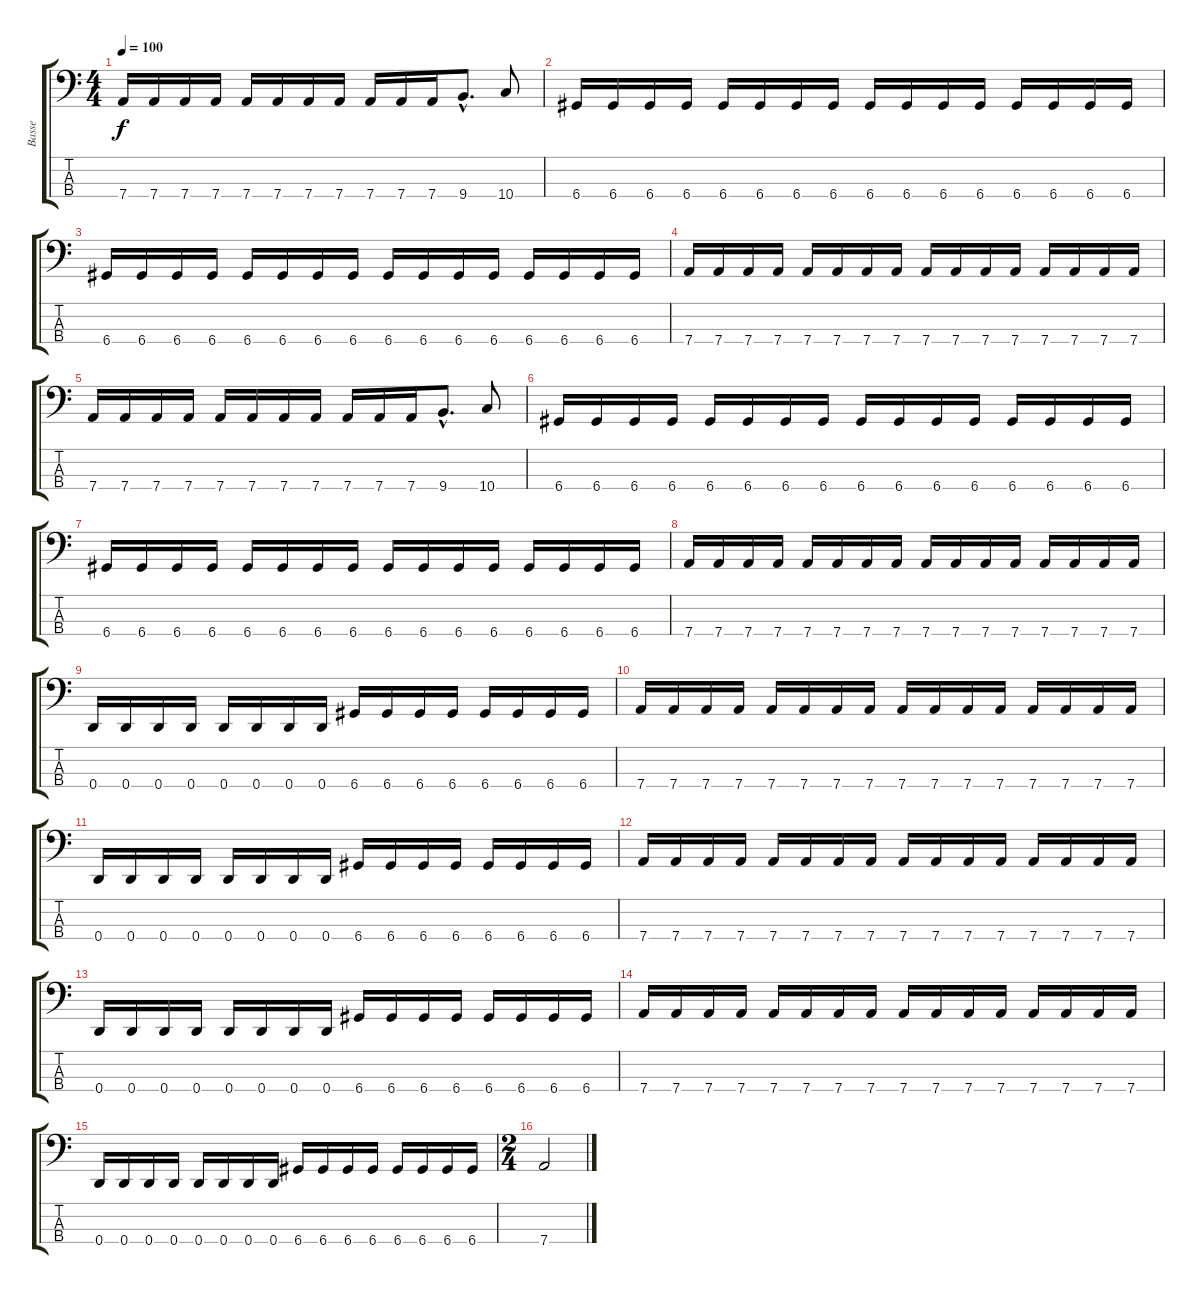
\track ("Basse" "Basse") {instrument electricbassfinger}
\staff {score tabs}
\tuning (G2 D2 A1 D1) {hide}
\ts (4 4)
\tempo 100
\clef f4
\ks c
7.4.16{dy f} 7.4.16 7.4.16 7.4.16 7.4.16 7.4.16 7.4.16 7.4.16 7.4.16 7.4.16 7.4.16 9.4{hac}.8{d} 10.4.8 |
6.4.16 6.4.16 6.4.16 6.4.16 6.4.16 6.4.16 6.4.16 6.4.16 6.4.16 6.4.16 6.4.16 6.4.16 6.4.16 6.4.16 6.4.16 6.4.16 |
6.4.16 6.4.16 6.4.16 6.4.16 6.4.16 6.4.16 6.4.16 6.4.16 6.4.16 6.4.16 6.4.16 6.4.16 6.4.16 6.4.16 6.4.16 6.4.16 |
7.4.16 7.4.16 7.4.16 7.4.16 7.4.16 7.4.16 7.4.16 7.4.16 7.4.16 7.4.16 7.4.16 7.4.16 7.4.16 7.4.16 7.4.16 7.4.16 |
7.4.16 7.4.16 7.4.16 7.4.16 7.4.16 7.4.16 7.4.16 7.4.16 7.4.16 7.4.16 7.4.16 9.4{hac}.8{d} 10.4.8 |
6.4.16 6.4.16 6.4.16 6.4.16 6.4.16 6.4.16 6.4.16 6.4.16 6.4.16 6.4.16 6.4.16 6.4.16 6.4.16 6.4.16 6.4.16 6.4.16 |
6.4.16 6.4.16 6.4.16 6.4.16 6.4.16 6.4.16 6.4.16 6.4.16 6.4.16 6.4.16 6.4.16 6.4.16 6.4.16 6.4.16 6.4.16 6.4.16 |
7.4.16 7.4.16 7.4.16 7.4.16 7.4.16 7.4.16 7.4.16 7.4.16 7.4.16 7.4.16 7.4.16 7.4.16 7.4.16 7.4.16 7.4.16 7.4.16 |
0.4.16 0.4.16 0.4.16 0.4.16 0.4.16 0.4.16 0.4.16 0.4.16 6.4.16 6.4.16 6.4.16 6.4.16 6.4.16 6.4.16 6.4.16 6.4.16 |
7.4.16 7.4.16 7.4.16 7.4.16 7.4.16 7.4.16 7.4.16 7.4.16 7.4.16 7.4.16 7.4.16 7.4.16 7.4.16 7.4.16 7.4.16 7.4.16 |
0.4.16 0.4.16 0.4.16 0.4.16 0.4.16 0.4.16 0.4.16 0.4.16 6.4.16 6.4.16 6.4.16 6.4.16 6.4.16 6.4.16 6.4.16 6.4.16 |
7.4.16 7.4.16 7.4.16 7.4.16 7.4.16 7.4.16 7.4.16 7.4.16 7.4.16 7.4.16 7.4.16 7.4.16 7.4.16 7.4.16 7.4.16 7.4.16 |
0.4.16 0.4.16 0.4.16 0.4.16 0.4.16 0.4.16 0.4.16 0.4.16 6.4.16 6.4.16 6.4.16 6.4.16 6.4.16 6.4.16 6.4.16 6.4.16 |
7.4.16 7.4.16 7.4.16 7.4.16 7.4.16 7.4.16 7.4.16 7.4.16 7.4.16 7.4.16 7.4.16 7.4.16 7.4.16 7.4.16 7.4.16 7.4.16 |
0.4.16 0.4.16 0.4.16 0.4.16 0.4.16 0.4.16 0.4.16 0.4.16 6.4.16 6.4.16 6.4.16 6.4.16 6.4.16 6.4.16 6.4.16 6.4.16 |
\ts (2 4)
7.4.2
